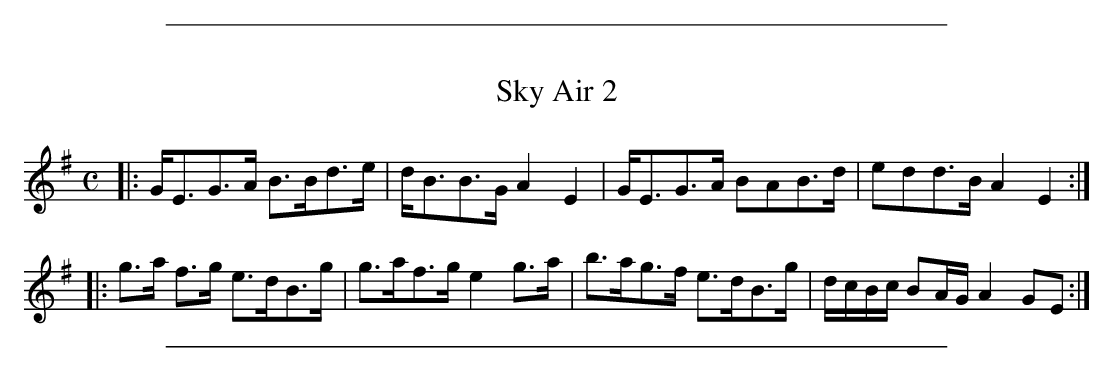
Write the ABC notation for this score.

X:1
T: Sky Air 2
M: C
L: 1/8
K: Em
|:\
G<EG>A B>Bd>e | d<BB>G A2E2 | G<EG>A BAB>d | edd>B A2E2 ::
g>a f>g e>dB>g | g>af>g e2g>a | b>ag>f e>dB>g | d/c/B/c/ BA/G/ A2GE :|
